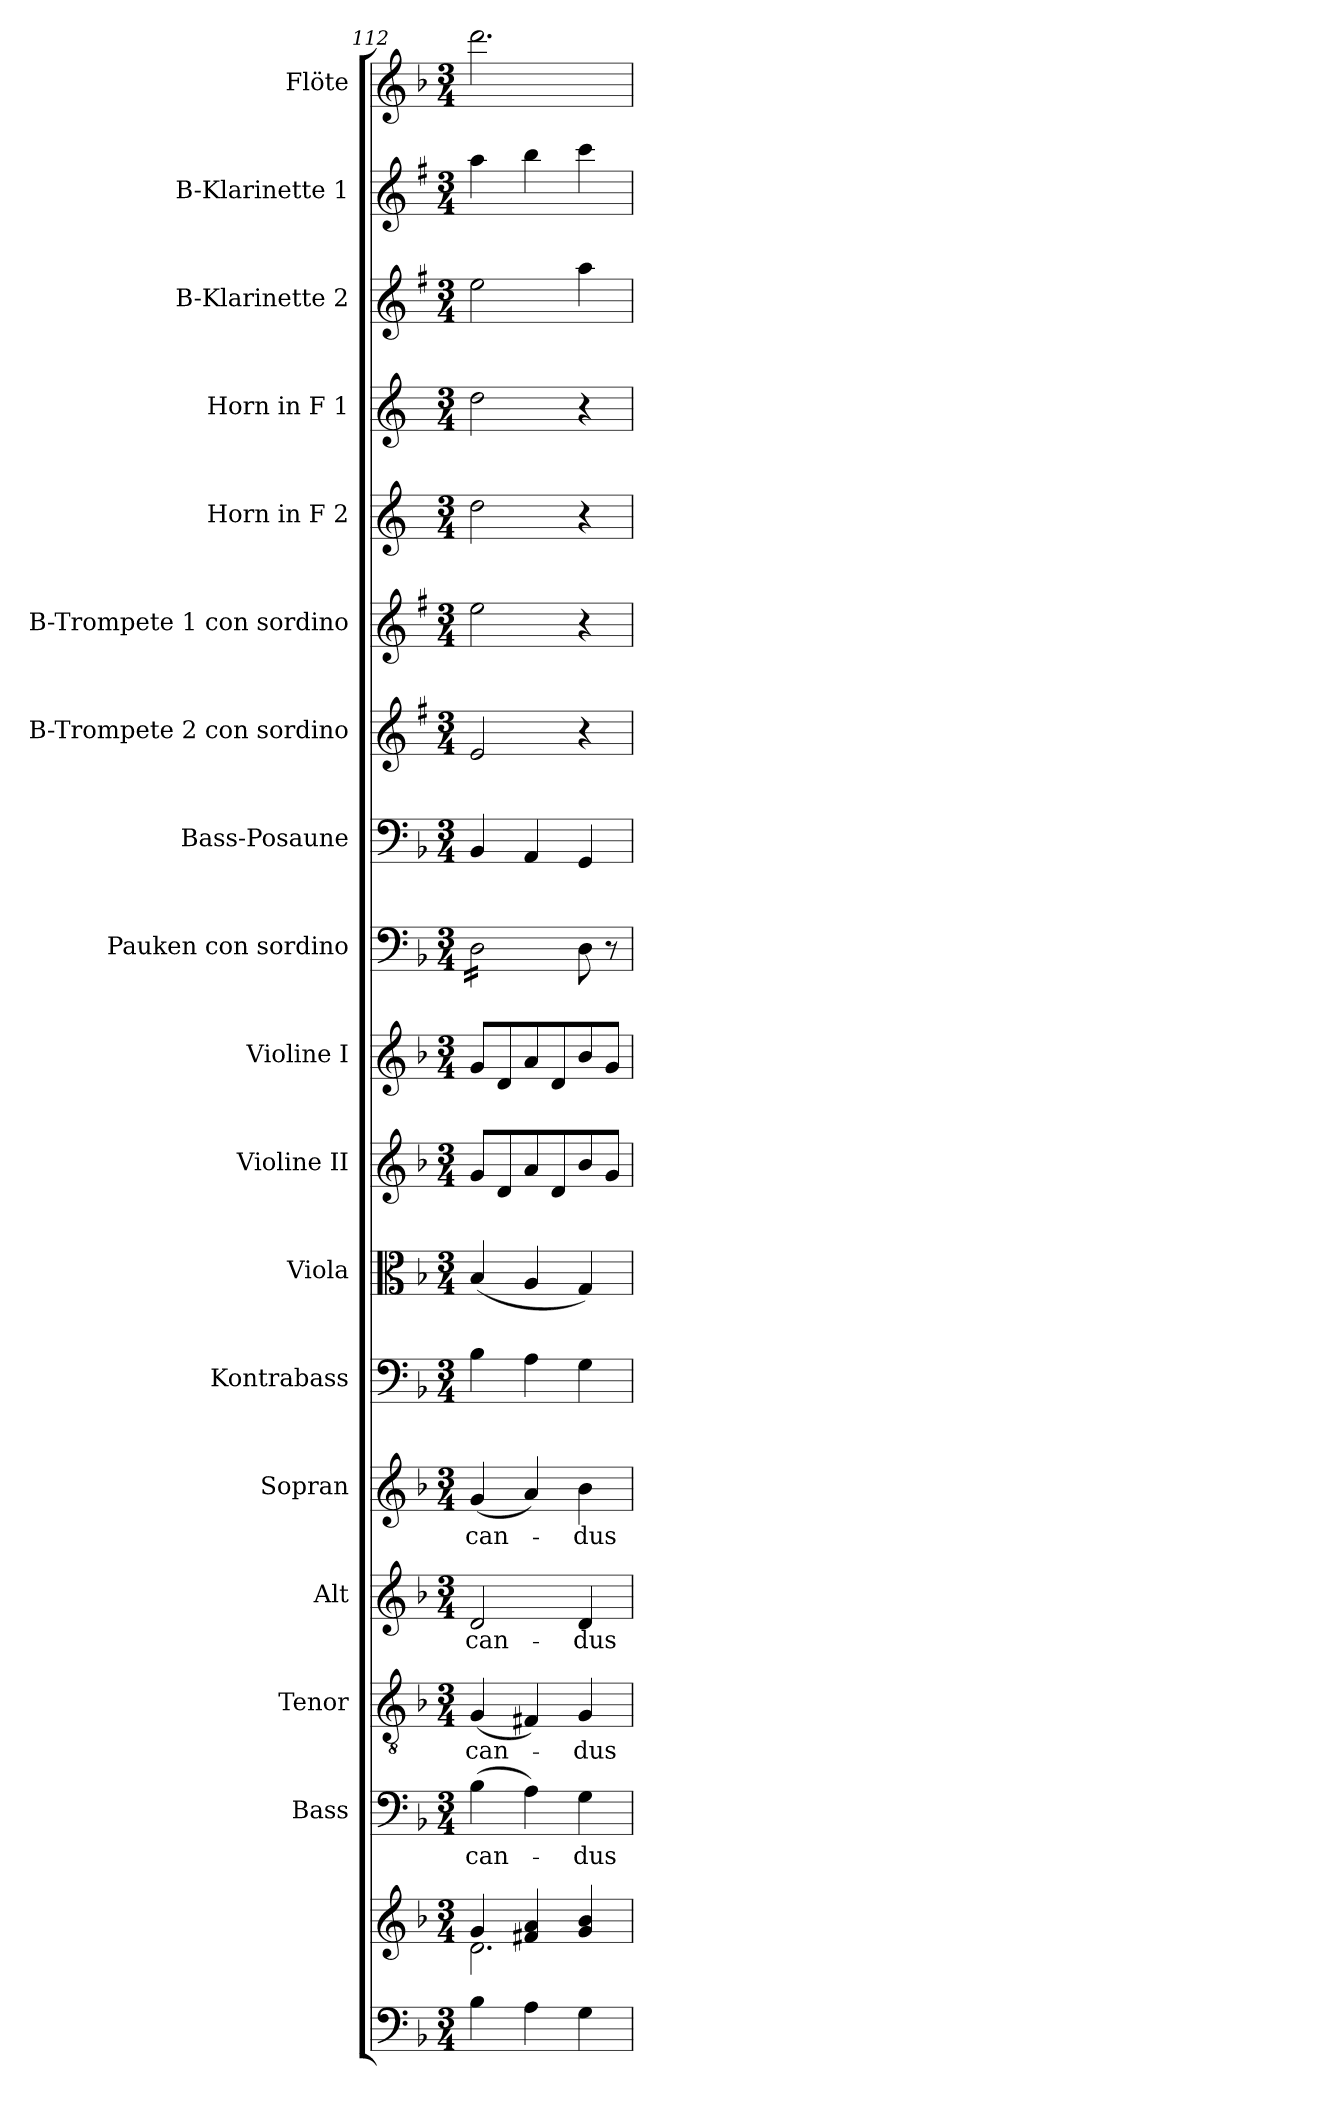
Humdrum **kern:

**kern	**kern	**kern	**text	**kern	**text	**kern	**text	**kern	**text	**kern	**kern	**kern	**kern	**kern	**kern	**kern	**kern	**kern	**kern	**kern	**kern	**kern
*part18	*part18	*part17	*part17	*part16	*part16	*part15	*part15	*part14	*part14	*part13	*part12	*part11	*part10	*part9	*part8	*part7	*part6	*part5	*part4	*part3	*part2	*part1
*staff19	*staff18	*staff17	*staff17	*staff16	*staff16	*staff15	*staff15	*staff14	*staff14	*staff13	*staff12	*staff11	*staff10	*staff9	*staff8	*staff7	*staff6	*staff5	*staff4	*staff3	*staff2	*staff1
*	*	*I"Bass	*	*I"Tenor	*	*I"Alt	*	*I"Sopran	*	*I"Kontrabass	*I"Viola	*I"Violine II	*I"Violine I	*I"Pauken con sordino	*I"Bass-Posaune	*I"B-Trompete 2 con sordino	*I"B-Trompete 1 con sordino	*I"Horn in F 2	*I"Horn in F 1	*I"B-Klarinette 2	*I"B-Klarinette 1	*I"Flöte
*	*	*I'B.	*	*I'T.	*	*I'A.	*	*I'S.	*	*I'Kb.	*I'Vla.	*I'Vl. II	*I'Vl. I	*I'Pk.	*I'B. Pos.	*I'B Trp. 2	*I'B Trp. 1	*	*	*I'B Kl. 2	*I'B Kl. 1	*I'Fl.
*clefF4	*clefG2	*clefF4	*	*clefGv2	*	*clefG2	*	*clefG2	*	*clefF4	*clefC3	*clefG2	*clefG2	*clefF4	*clefF4	*clefG2	*clefG2	*clefG2	*clefG2	*clefG2	*clefG2	*clefG2
*	*	*	*	*	*	*	*	*	*	*ITrd7c12	*	*	*	*	*	*ITrd1c2	*ITrd1c2	*ITrd4c7	*ITrd4c7	*ITrd1c2	*ITrd1c2	*
*k[b-]	*k[b-]	*k[b-]	*	*k[b-]	*	*k[b-]	*	*k[b-]	*	*k[b-]	*k[b-]	*k[b-]	*k[b-]	*k[b-]	*k[b-]	*k[b-]	*k[b-]	*k[b-]	*k[b-]	*k[b-]	*k[b-]	*k[b-]
*F:	*F:	*F:	*	*F:	*	*F:	*	*F:	*	*F:	*F:	*F:	*F:	*F:	*F:	*F:	*F:	*F:	*F:	*F:	*F:	*F:
*M3/4	*M3/4	*M3/4	*	*M3/4	*	*M3/4	*	*M3/4	*	*M3/4	*M3/4	*M3/4	*M3/4	*M3/4	*M3/4	*M3/4	*M3/4	*M3/4	*M3/4	*M3/4	*M3/4	*M3/4
=112	=112	=112	=112	=112	=112	=112	=112	=112	=112	=112	=112	=112	=112	=112	=112	=112	=112	=112	=112	=112	=112	=112
*	*^	*	*	*	*	*	*	*	*	*	*	*	*	*	*	*	*	*	*	*	*	*
!	!	!	!	!LO:LY:b	!	!LO:LY:b	!	!LO:LY:b	!	!LO:LY:b	!	!	!	!	!	!	!	!	!	!	!	!	!
*	*	*	*	*	*	*	*	*	*	*	*	*	*	*	*tremolo	*	*	*	*	*	*	*	*
4B-\	4g/	2.d\	(>4B-\	-can-	(<4G/	-can-	2d/	-can-	(<4g/	-can-	4BB-\	(<4B-/	8g/L	8g/L	16D\LL	4BB-/	2d/	2dd\	2g\	2g\	2dd\	4gg\	2.ddd\
.	.	.	.	.	.	.	.	.	.	.	.	.	.	.	16D\	.	.	.	.	.	.	.	.
.	.	.	.	.	.	.	.	.	.	.	.	.	8d/	8d/	16D\	.	.	.	.	.	.	.	.
.	.	.	.	.	.	.	.	.	.	.	.	.	.	.	16D\	.	.	.	.	.	.	.	.
4A\	4f#X/ 4a/	.	4A\)	.	4F#X/)	.	.	.	4a/)	.	4AA\	4A/	8a/	8a/	16D\	4AA/	.	.	.	.	.	4aa\	.
.	.	.	.	.	.	.	.	.	.	.	.	.	.	.	16D\	.	.	.	.	.	.	.	.
.	.	.	.	.	.	.	.	.	.	.	.	.	8d/	8d/	16D\	.	.	.	.	.	.	.	.
.	.	.	.	.	.	.	.	.	.	.	.	.	.	.	16D\JJ	.	.	.	.	.	.	.	.
*	*	*	*	*	*	*	*	*	*	*	*	*	*	*	*Xtremolo	*	*	*	*	*	*	*	*
!	!	!	!	!LO:LY:b	!	!LO:LY:b	!	!LO:LY:b	!	!LO:LY:b	!	!	!	!	!	!	!	!	!	!	!	!	!
4G\	4g/ 4b-/	.	4G\	-dus	4G/	-dus	4d/	-dus	4b-\	-dus	4GG\	4G/)	8b-/	8b-/	8D\	4GG/	4r	4r	4r	4r	4gg\	4bb-\	.
.	.	.	.	.	.	.	.	.	.	.	.	.	8g/J	8g/J	8r	.	.	.	.	.	.	.	.
*	*v	*v	*	*	*	*	*	*	*	*	*	*	*	*	*	*	*	*	*	*	*	*	*
=	=	=	=	=	=	=	=	=	=	=	=	=	=	=	=	=	=	=	=	=	=	=
*-	*-	*-	*-	*-	*-	*-	*-	*-	*-	*-	*-	*-	*-	*-	*-	*-	*-	*-	*-	*-	*-	*-
